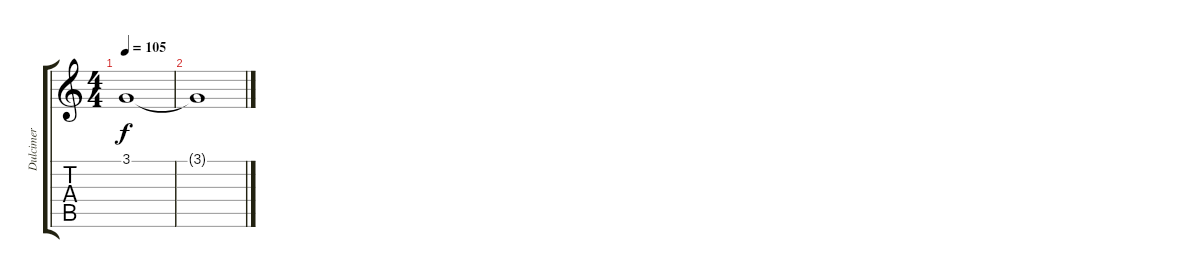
\track ("Dulcimer" "Dulcimer") {instrument dulcimer}
\staff {score tabs}
\tuning (E4 B3 G3 D3 A2 E2) {hide}
\ts (4 4)
\tempo 105
\clef g2
\ks c
3.1.1{dy f} |
3.1{t}.1
